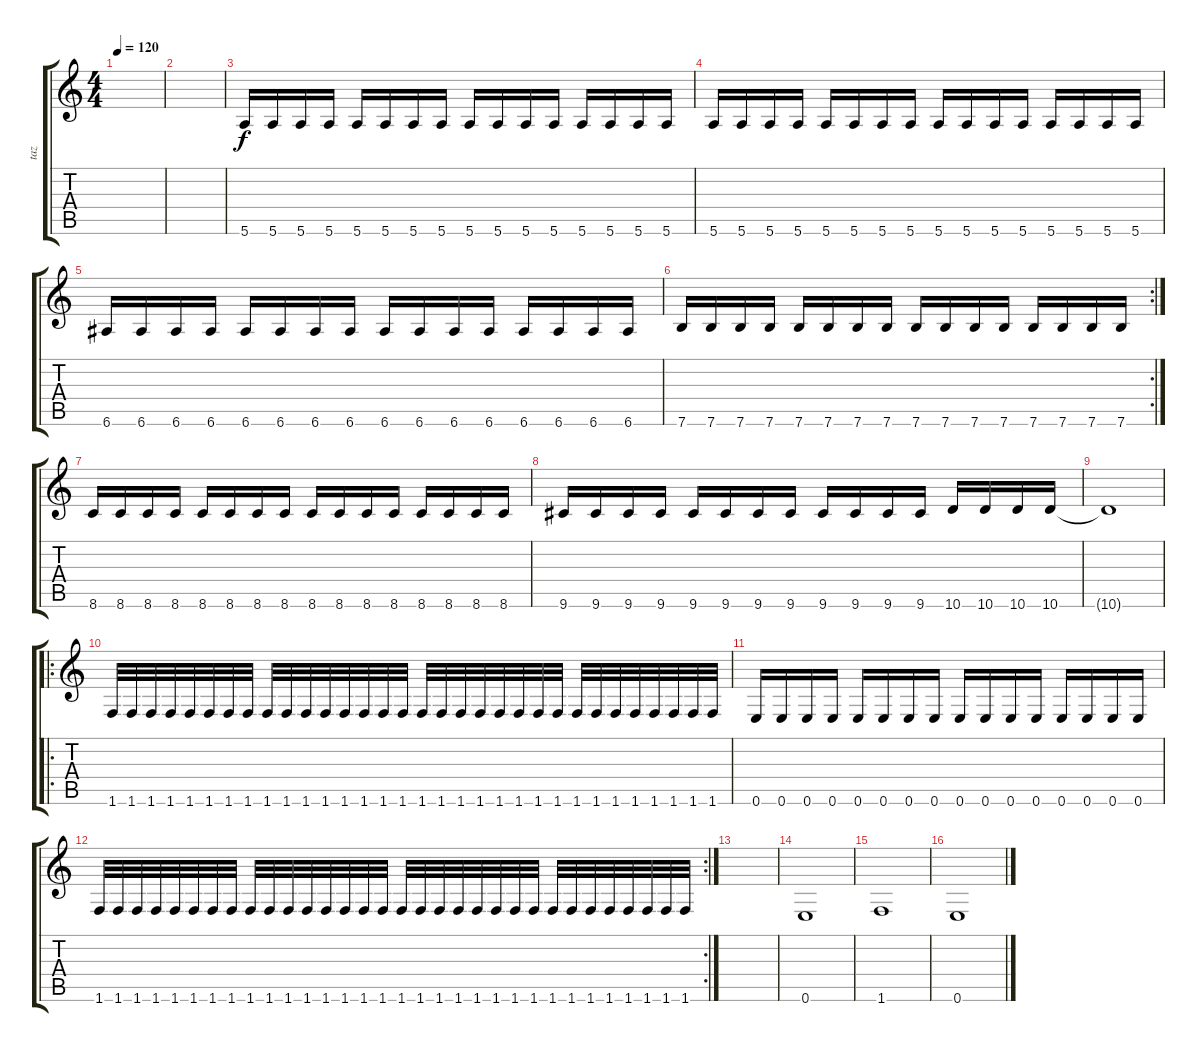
\track ("taz" "taz") {instrument electricbasspick}
\staff {score tabs}
\tuning (E4 B3 G3 D3 A2 E2) {hide}
\ts (4 4)
\tempo 120
\clef g2
\ks c
|
|
5.6.16 5.6.16 5.6.16 5.6.16 5.6.16 5.6.16 5.6.16 5.6.16 5.6.16 5.6.16 5.6.16 5.6.16 5.6.16 5.6.16 5.6.16 5.6.16 |
5.6.16 5.6.16 5.6.16 5.6.16 5.6.16 5.6.16 5.6.16 5.6.16 5.6.16 5.6.16 5.6.16 5.6.16 5.6.16 5.6.16 5.6.16 5.6.16 |
6.6.16 6.6.16 6.6.16 6.6.16 6.6.16 6.6.16 6.6.16 6.6.16 6.6.16 6.6.16 6.6.16 6.6.16 6.6.16 6.6.16 6.6.16 6.6.16 |
\rc 2
7.6.16 7.6.16 7.6.16 7.6.16 7.6.16 7.6.16 7.6.16 7.6.16 7.6.16 7.6.16 7.6.16 7.6.16 7.6.16 7.6.16 7.6.16 7.6.16 |
8.6.16 8.6.16 8.6.16 8.6.16 8.6.16 8.6.16 8.6.16 8.6.16 8.6.16 8.6.16 8.6.16 8.6.16 8.6.16 8.6.16 8.6.16 8.6.16 |
9.6.16 9.6.16 9.6.16 9.6.16 9.6.16 9.6.16 9.6.16 9.6.16 9.6.16 9.6.16 9.6.16 9.6.16 10.6.16 10.6.16 10.6.16 10.6.16 |
10.6{t}.1 |
\ro
1.6.32 1.6.32 1.6.32 1.6.32 1.6.32 1.6.32 1.6.32 1.6.32 1.6.32 1.6.32 1.6.32 1.6.32 1.6.32 1.6.32 1.6.32 1.6.32 1.6.32 1.6.32 1.6.32 1.6.32 1.6.32 1.6.32 1.6.32 1.6.32 1.6.32 1.6.32 1.6.32 1.6.32 1.6.32 1.6.32 1.6.32 1.6.32 |
0.6.16 0.6.16 0.6.16 0.6.16 0.6.16 0.6.16 0.6.16 0.6.16 0.6.16 0.6.16 0.6.16 0.6.16 0.6.16 0.6.16 0.6.16 0.6.16 |
\rc 2
1.6.32 1.6.32 1.6.32 1.6.32 1.6.32 1.6.32 1.6.32 1.6.32 1.6.32 1.6.32 1.6.32 1.6.32 1.6.32 1.6.32 1.6.32 1.6.32 1.6.32 1.6.32 1.6.32 1.6.32 1.6.32 1.6.32 1.6.32 1.6.32 1.6.32 1.6.32 1.6.32 1.6.32 1.6.32 1.6.32 1.6.32 1.6.32 |
|
0.6.1 |
1.6.1 |
0.6.1
